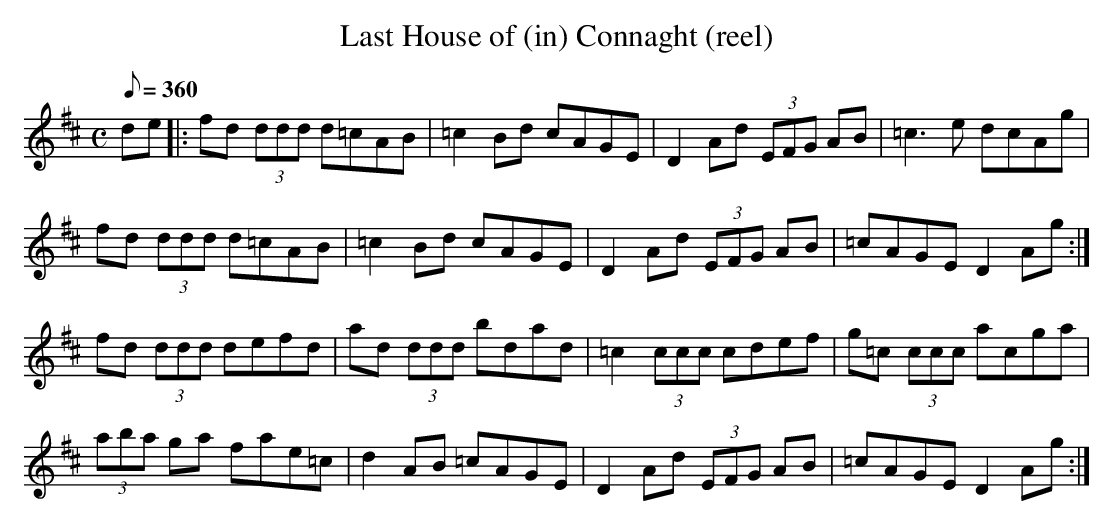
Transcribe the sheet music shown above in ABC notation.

X:1
T:Last House of (in) Connaght (reel) % nf<bb
L:1/8
M:C
Q:360
K:D major
de|:fd (3ddd d=cAB|=c2Bd cAGE|D2Ad (3EFG AB|=c3e dcAg|
fd (3ddd d=cAB|=c2Bd cAGE|D2Ad (3EFG AB|=cAGE D2Ag:|
fd (3ddd defd|ad (3ddd bdad|=c2 (3ccc cdef|g=c (3ccc acga|
(3aba ga fae=c|d2AB =cAGE|D2Ad (3EFG AB|=cAGE D2Ag:|
